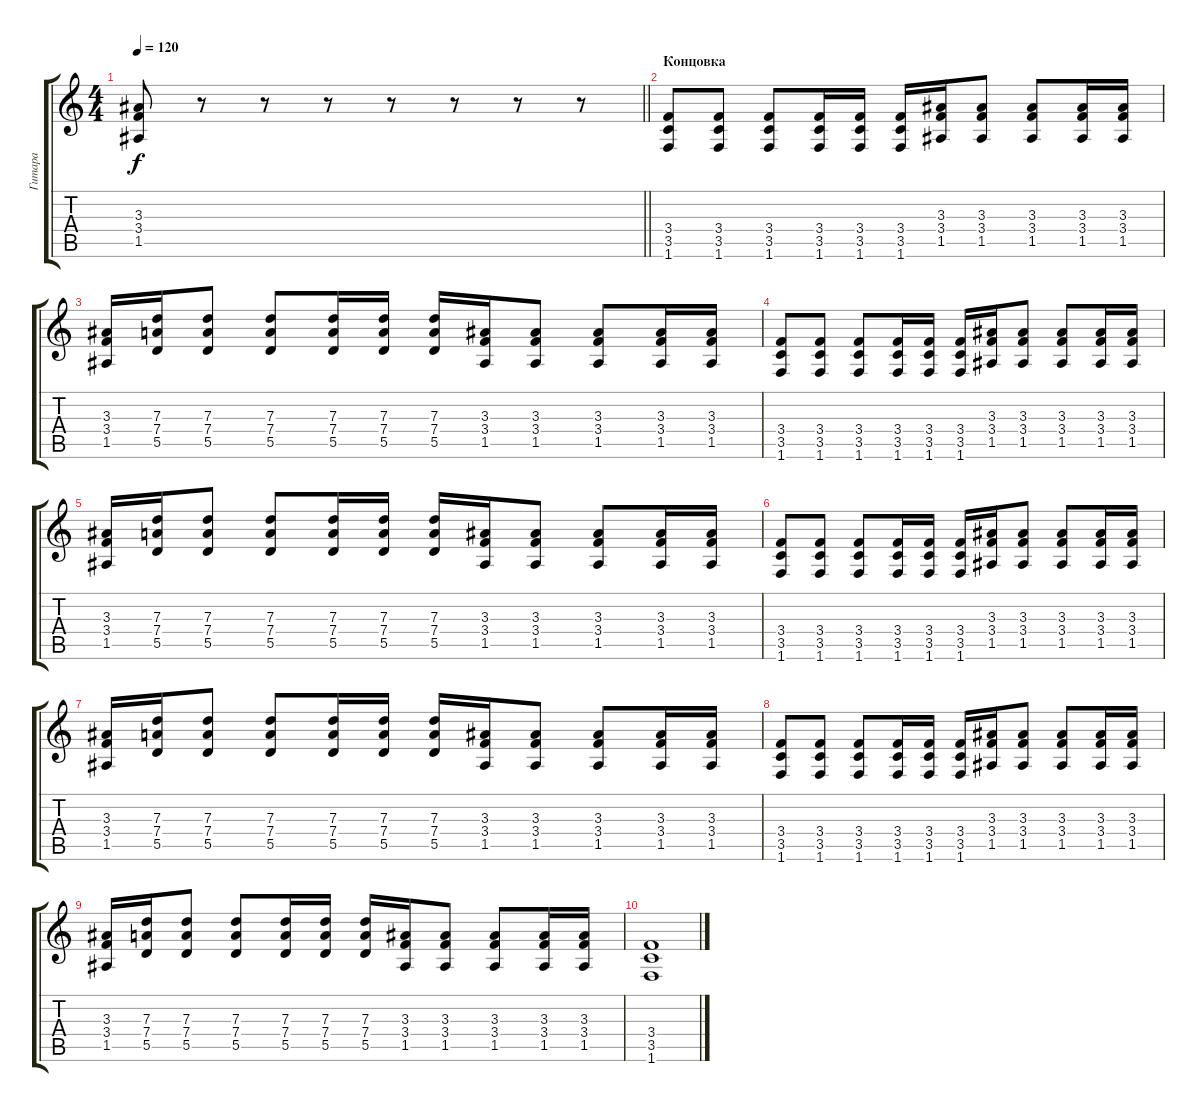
\track ("Гитара" "Гитара") {instrument distortionguitar}
\staff {score tabs}
\tuning (E4 B3 G3 D3 A2 E2) {hide}
\ts (4 4)
\tempo 120
\clef g2
\barLineRight lightlight
\ks c
(3.3 3.4 1.5).8{dy f} r.8 r.8 r.8 r.8 r.8 r.8 r.8 |
\section ("" "Концовка")
(3.4 3.5 1.6).8 (3.4 3.5 1.6).8 (3.4 3.5 1.6).8 (3.4 3.5 1.6).16 (3.4 3.5 1.6).16 (3.4 3.5 1.6).16 (3.3 3.4 1.5).16 (3.3 3.4 1.5).8 (3.3 3.4 1.5).8 (3.3 3.4 1.5).16 (3.3 3.4 1.5).16 |
(3.3 3.4 1.5).16 (7.3 7.4 5.5).16 (7.3 7.4 5.5).8 (7.3 7.4 5.5).8 (7.3 7.4 5.5).16 (7.3 7.4 5.5).16 (7.3 7.4 5.5).16 (3.3 3.4 1.5).16 (3.3 3.4 1.5).8 (3.3 3.4 1.5).8 (3.3 3.4 1.5).16 (3.3 3.4 1.5).16 |
(3.4 3.5 1.6).8 (3.4 3.5 1.6).8 (3.4 3.5 1.6).8 (3.4 3.5 1.6).16 (3.4 3.5 1.6).16 (3.4 3.5 1.6).16 (3.3 3.4 1.5).16 (3.3 3.4 1.5).8 (3.3 3.4 1.5).8 (3.3 3.4 1.5).16 (3.3 3.4 1.5).16 |
(3.3 3.4 1.5).16 (7.3 7.4 5.5).16 (7.3 7.4 5.5).8 (7.3 7.4 5.5).8 (7.3 7.4 5.5).16 (7.3 7.4 5.5).16 (7.3 7.4 5.5).16 (3.3 3.4 1.5).16 (3.3 3.4 1.5).8 (3.3 3.4 1.5).8 (3.3 3.4 1.5).16 (3.3 3.4 1.5).16 |
(3.4 3.5 1.6).8 (3.4 3.5 1.6).8 (3.4 3.5 1.6).8 (3.4 3.5 1.6).16 (3.4 3.5 1.6).16 (3.4 3.5 1.6).16 (3.3 3.4 1.5).16 (3.3 3.4 1.5).8 (3.3 3.4 1.5).8 (3.3 3.4 1.5).16 (3.3 3.4 1.5).16 |
(3.3 3.4 1.5).16 (7.3 7.4 5.5).16 (7.3 7.4 5.5).8 (7.3 7.4 5.5).8 (7.3 7.4 5.5).16 (7.3 7.4 5.5).16 (7.3 7.4 5.5).16 (3.3 3.4 1.5).16 (3.3 3.4 1.5).8 (3.3 3.4 1.5).8 (3.3 3.4 1.5).16 (3.3 3.4 1.5).16 |
(3.4 3.5 1.6).8 (3.4 3.5 1.6).8 (3.4 3.5 1.6).8 (3.4 3.5 1.6).16 (3.4 3.5 1.6).16 (3.4 3.5 1.6).16 (3.3 3.4 1.5).16 (3.3 3.4 1.5).8 (3.3 3.4 1.5).8 (3.3 3.4 1.5).16 (3.3 3.4 1.5).16 |
(3.3 3.4 1.5).16 (7.3 7.4 5.5).16 (7.3 7.4 5.5).8 (7.3 7.4 5.5).8 (7.3 7.4 5.5).16 (7.3 7.4 5.5).16 (7.3 7.4 5.5).16 (3.3 3.4 1.5).16 (3.3 3.4 1.5).8 (3.3 3.4 1.5).8 (3.3 3.4 1.5).16 (3.3 3.4 1.5).16 |
(3.4 3.5 1.6).1
